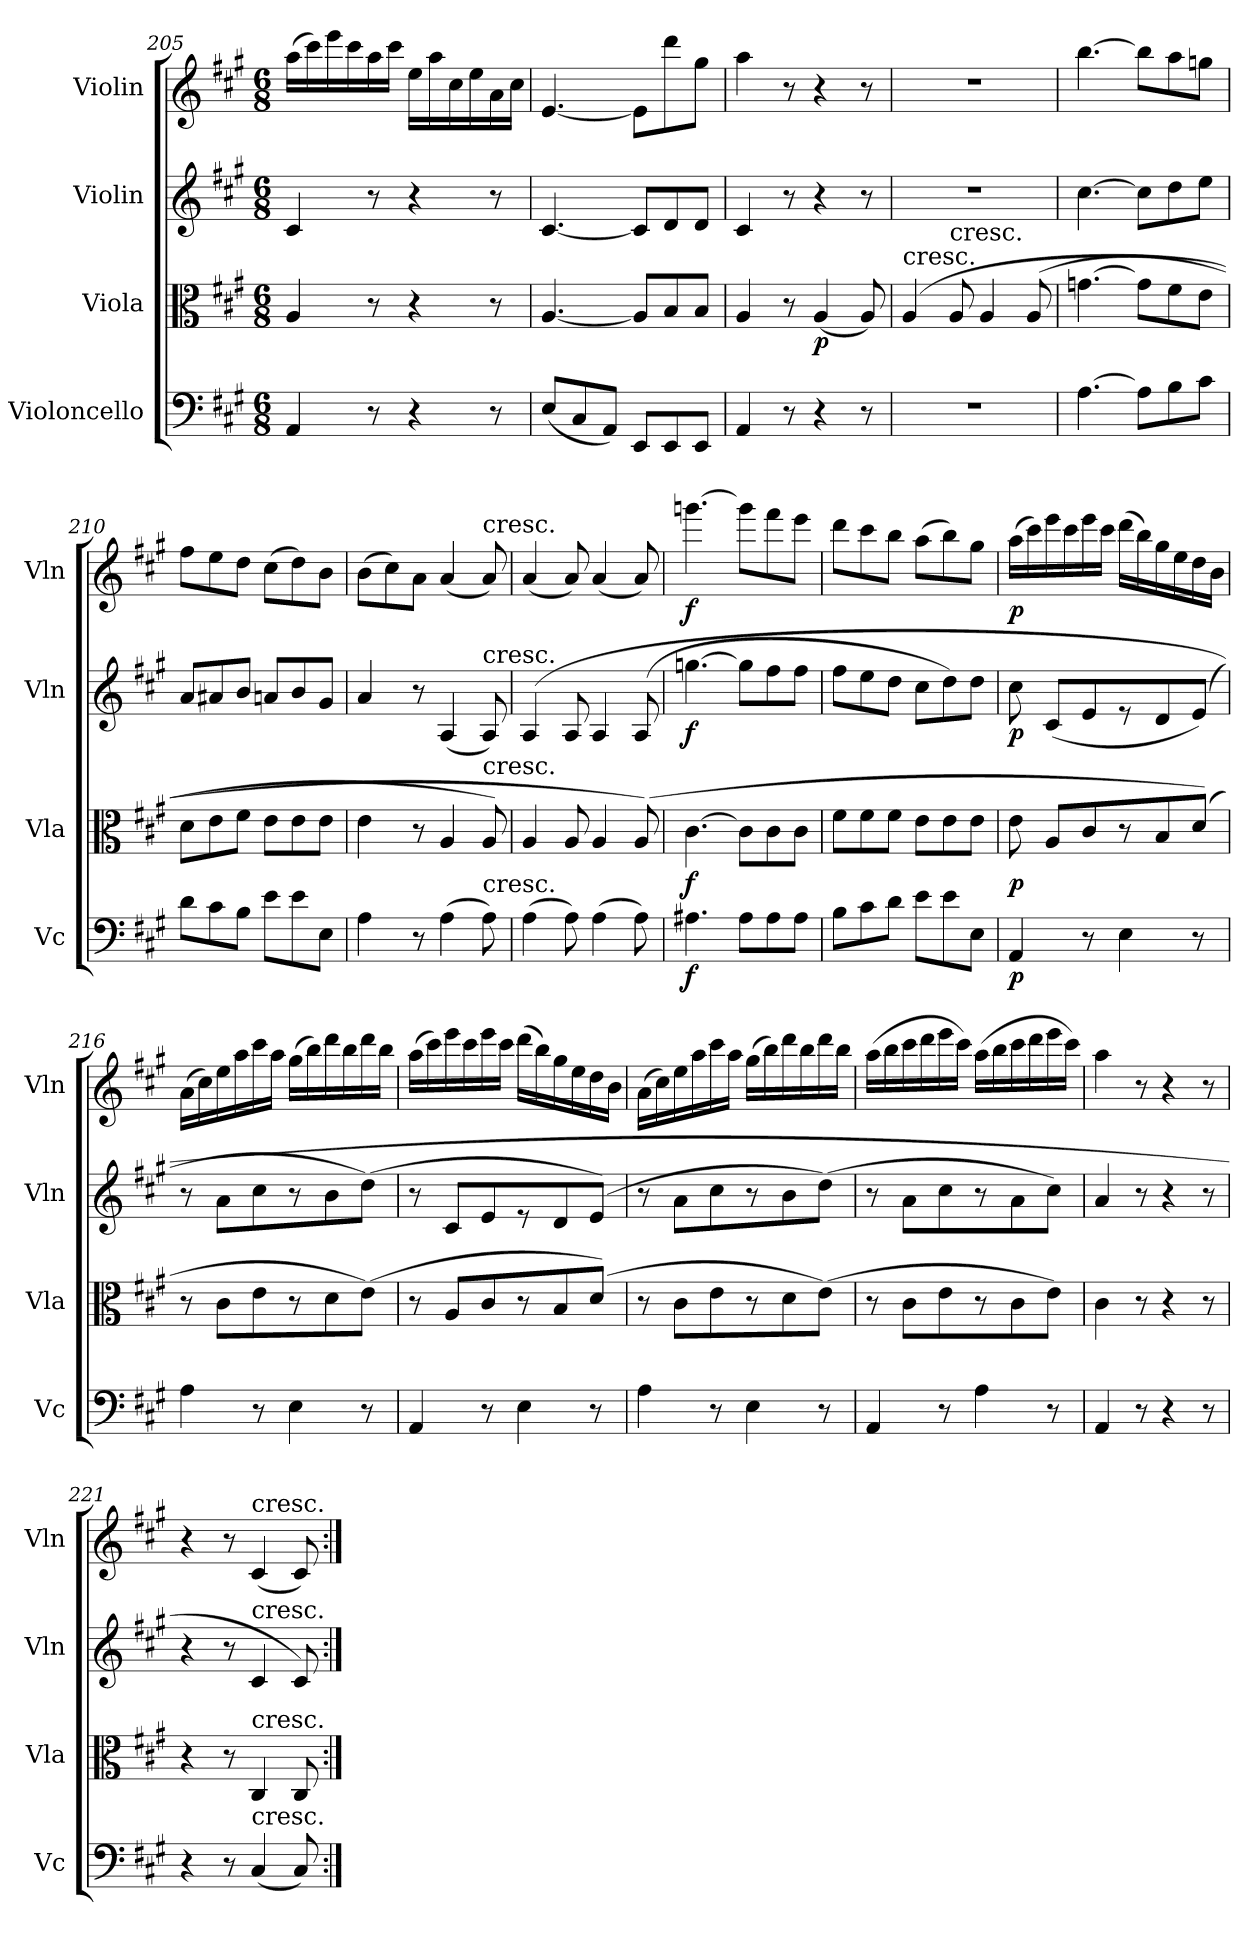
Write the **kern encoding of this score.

**kern	**dynam	**kern	**dynam	**kern	**dynam	**kern	**dynam
*part4	*part4	*part3	*part3	*part2	*part2	*part1	*part1
*staff4	*staff4	*staff3	*staff3	*staff2	*staff2	*staff1	*staff1
*I"Violoncello	*	*I"Viola	*	*I"Violin	*	*I"Violin	*
*I'Vc	*	*I'Vla	*	*I'Vln	*	*I'Vln	*
*clefF4	*	*clefC3	*	*clefG2	*	*clefG2	*
*k[f#c#g#]	*	*k[f#c#g#]	*	*k[f#c#g#]	*	*k[f#c#g#]	*
*M6/8	*	*M6/8	*	*M6/8	*	*M6/8	*
=205	=205	=205	=205	=205	=205	=205	=205
4AA/	.	4A/	.	4c#/	.	(16aa\LL	.
.	.	.	.	.	.	16ccc#\)	.
.	.	.	.	.	.	16eee\	.
.	.	.	.	.	.	16ccc#\	.
8r	.	8r	.	8r	.	16aa\	.
.	.	.	.	.	.	16ccc#\JJ	.
4r	.	4r	.	4r	.	16ee\LL	.
.	.	.	.	.	.	16aa\	.
.	.	.	.	.	.	16cc#\	.
.	.	.	.	.	.	16ee\	.
8r	.	8r	.	8r	.	16a\	.
.	.	.	.	.	.	16cc#\JJ	.
=206	=206	=206	=206	=206	=206	=206	=206
(8E/L	.	[4.A/	.	[4.c#/	.	[4.e/	.
8C#/	.	.	.	.	.	.	.
8AA/J)	.	.	.	.	.	.	.
8EE/L	.	8A/L]	.	8c#/L]	.	8e\L]	.
8EE/	.	8B/	.	8d/	.	8ddd\	.
8EE/J	.	8B/J	.	8d/J	.	8gg#\J	.
=207	=207	=207	=207	=207	=207	=207	=207
4AA/	.	4A/	.	4c#/	.	4aa\	.
8r	.	8r	.	8r	.	8r	.
4r	.	(4A/	p	4r	.	4r	.
8r	.	8A/)	.	8r	.	8r	.
=208	=208	=208	=208	=208	=208	=208	=208
!	!	!LO:TX:t=cresc.	!	!	!	!	!
2.r	.	(4A/	.	2.r	.	2.r	.
!	!	!LO:TX:t=cresc.	!	!	!	!	!
.	.	8A/	.	.	.	.	.
.	.	4A/	.	.	.	.	.
.	.	(8A/	.	.	.	.	.
=209	=209	=209	=209	=209	=209	=209	=209
[4.A\	.	[4.gn\	.	[4.cc#\	.	[4.bb\	.
8A\L]	.	8g\L]	.	8cc#\L]	.	8bb\L]	.
8B\	.	8f#\	.	8dd\	.	8aa\	.
8c#\J	.	8e\J	.	8ee\J	.	8ggn\J	.
=210	=210	=210	=210	=210	=210	=210	=210
8d\L	.	8d\L	.	8a/L	.	8ff#\L	.
8c#\	.	8e\	.	8a#X/	.	8ee\	.
8B\J	.	8f#\J	.	8b/J	.	8dd\J	.
8e\L	.	8e\L	.	8an/L	.	(8cc#\L	.
8e\	.	8e\	.	8b/	.	8dd\)	.
8E\J	.	8e\J	.	8g#/J	.	8b\J	.
=211	=211	=211	=211	=211	=211	=211	=211
4A\	.	4e\	.	4a/	.	(8b\L	.
.	.	.	.	.	.	8cc#\)	.
8r	.	8r	.	8r	.	8a\J	.
(4A\	.	4A/	.	(4A/	.	(4a/	.
!	!	!	!	!	!	!LO:TX:t=cresc.	!
!	!	!	!	!LO:TX:t=cresc.	!	!	!
!	!	!LO:TX:t=cresc.	!	!	!	!	!
!LO:TX:t=cresc.	!	!	!	!	!	!	!
8A\)	.	8A/)	.	8A/)	.	8a/)	.
=212	=212	=212	=212	=212	=212	=212	=212
(4A\	.	4A/	.	(4A/	.	(4a/	.
8A\)	.	8A/	.	8A/	.	8a/)	.
(4A\	.	4A/	.	4A/	.	(4a/	.
8A\)	.	(8A/)	.	(8A/	.	8a/)	.
=213	=213	=213	=213	=213	=213	=213	=213
4.A#X\	f	[4.c#\	f	[4.ggn\	f	[4.gggn\	f
8A#\L	.	8c#\L]	.	8gg\L]	.	8ggg\L]	.
8A#\	.	8c#\	.	8ff#\	.	8fff#\	.
8A#\J	.	8c#\J	.	8ff#\J	.	8eee\J	.
=214	=214	=214	=214	=214	=214	=214	=214
8B\L	.	8f#\L	.	8ff#\L	.	8ddd\L	.
8c#\	.	8f#\	.	8ee\	.	8ccc#\	.
8d\J	.	8f#\J	.	8dd\J	.	8bb\J	.
8e\L	.	8e\L	.	8cc#\L	.	(8aa\L	.
8e\	.	8e\	.	8dd\)	.	8bb\)	.
8E\J	.	8e\J	.	8dd\J	.	8gg#\J	.
=215	=215	=215	=215	=215	=215	=215	=215
4AA/	p	8e\	p	8cc#\	p	(16aa\LL	p
.	.	.	.	.	.	16ccc#\)	.
.	.	8A/L	.	(8c#/L	.	16eee\	.
.	.	.	.	.	.	16ccc#\	.
8r	.	8c#/	.	8e/	.	16eee\	.
.	.	.	.	.	.	16ccc#\JJ	.
4E\	.	8r	.	8r	.	(16ddd\LL	.
.	.	.	.	.	.	16bb\)	.
.	.	8B/	.	8d/	.	16gg#\	.
.	.	.	.	.	.	16ee\	.
8r	.	(8d/J)	.	(8e/J)	.	16dd\	.
.	.	.	.	.	.	16b\JJ	.
=216	=216	=216	=216	=216	=216	=216	=216
4A\	.	8r	.	8r	.	(16a\LL	.
.	.	.	.	.	.	16cc#\)	.
.	.	8c#\L	.	8a\L	.	16ee\	.
.	.	.	.	.	.	16aa\	.
8r	.	8e\	.	8cc#\	.	16ccc#\	.
.	.	.	.	.	.	16aa\JJ	.
4E\	.	8r	.	8r	.	(16gg#\LL	.
.	.	.	.	.	.	16bb\)	.
.	.	8d\	.	8b\	.	16ddd\	.
.	.	.	.	.	.	16bb\	.
8r	.	(8e\J)	.	(8dd\J)	.	16ddd\	.
.	.	.	.	.	.	16bb\JJ	.
=217	=217	=217	=217	=217	=217	=217	=217
4AA/	.	8r	.	8r	.	(16aa\LL	.
.	.	.	.	.	.	16ccc#\)	.
.	.	8A/L	.	8c#/L	.	16eee\	.
.	.	.	.	.	.	16ccc#\	.
8r	.	8c#/	.	8e/	.	16eee\	.
.	.	.	.	.	.	16ccc#\JJ	.
4E\	.	8r	.	8r	.	(16ddd\LL	.
.	.	.	.	.	.	16bb\)	.
.	.	8B/	.	8d/	.	16gg#\	.
.	.	.	.	.	.	16ee\	.
8r	.	(8d/J)	.	(8e/J)	.	16dd\	.
.	.	.	.	.	.	16b\JJ	.
=218	=218	=218	=218	=218	=218	=218	=218
4A\	.	8r	.	8r	.	(16a\LL	.
.	.	.	.	.	.	16cc#\)	.
.	.	8c#\L	.	8a\L	.	16ee\	.
.	.	.	.	.	.	16aa\	.
8r	.	8e\	.	8cc#\	.	16ccc#\	.
.	.	.	.	.	.	16aa\JJ	.
4E\	.	8r	.	8r	.	(16gg#\LL	.
.	.	.	.	.	.	16bb\)	.
.	.	8d\	.	8b\	.	16ddd\	.
.	.	.	.	.	.	16bb\	.
8r	.	(8e\J)	.	(8dd\J)	.	16ddd\	.
.	.	.	.	.	.	16bb\JJ	.
=219	=219	=219	=219	=219	=219	=219	=219
4AA/	.	8r	.	8r	.	(16aa\LL	.
.	.	.	.	.	.	16bb\	.
.	.	8c#\L	.	8a\L	.	16ccc#\	.
.	.	.	.	.	.	16ddd\	.
8r	.	8e\	.	8cc#\	.	16eee\	.
.	.	.	.	.	.	16ccc#\JJ)	.
4A\	.	8r	.	8r	.	(16aa\LL	.
.	.	.	.	.	.	16bb\	.
.	.	8c#\	.	8a\	.	16ccc#\	.
.	.	.	.	.	.	16ddd\	.
8r	.	8e\J)	.	8cc#\J)	.	16eee\	.
.	.	.	.	.	.	16ccc#\JJ)	.
=220	=220	=220	=220	=220	=220	=220	=220
4AA/	.	4c#\	.	4a/	.	4aa\	.
8r	.	8r	.	8r	.	8r	.
4r	.	4r	.	4r	.	4r	.
8r	.	8r	.	8r	.	8r	.
=221	=221	=221	=221	=221	=221	=221	=221
4r	.	4r	.	4r	.	4r	.
8r	.	8r	.	8r	.	8r	.
!	!	!	!	!	!	!LO:TX:t=cresc.	!
!	!	!	!	!LO:TX:t=cresc.	!	!	!
!	!	!LO:TX:t=cresc.	!	!	!	!	!
!LO:TX:t=cresc.	!	!	!	!	!	!	!
(4C#/	.	4C#/	.	4c#/	.	(4c#/	.
8C#/)	.	8C#/	.	8c#/)	.	8c#/)	.
=:|!	=:|!	=:|!	=:|!	=:|!	=:|!	=:|!	=:|!
*-	*-	*-	*-	*-	*-	*-	*-
